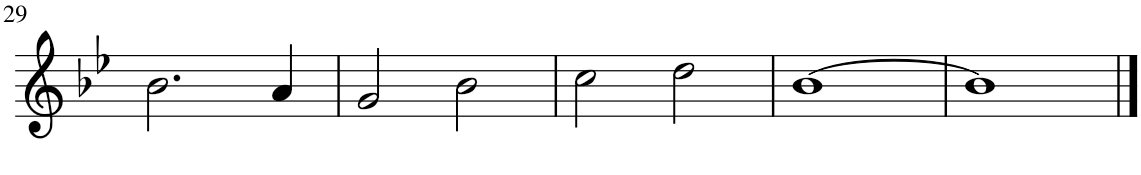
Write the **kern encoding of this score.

**kern
*part1
*staff1
*I"Harmonica
*I'Harm.
!!LO:PB:g=z
*clefG2
*k[b-e-]
*B-:
*M4/4
=29
2.b-\
4a/
=30
2g/
2b-\
=31
2cc\
2dd\
=32
[1b-
=33
1b-]
==
*-
